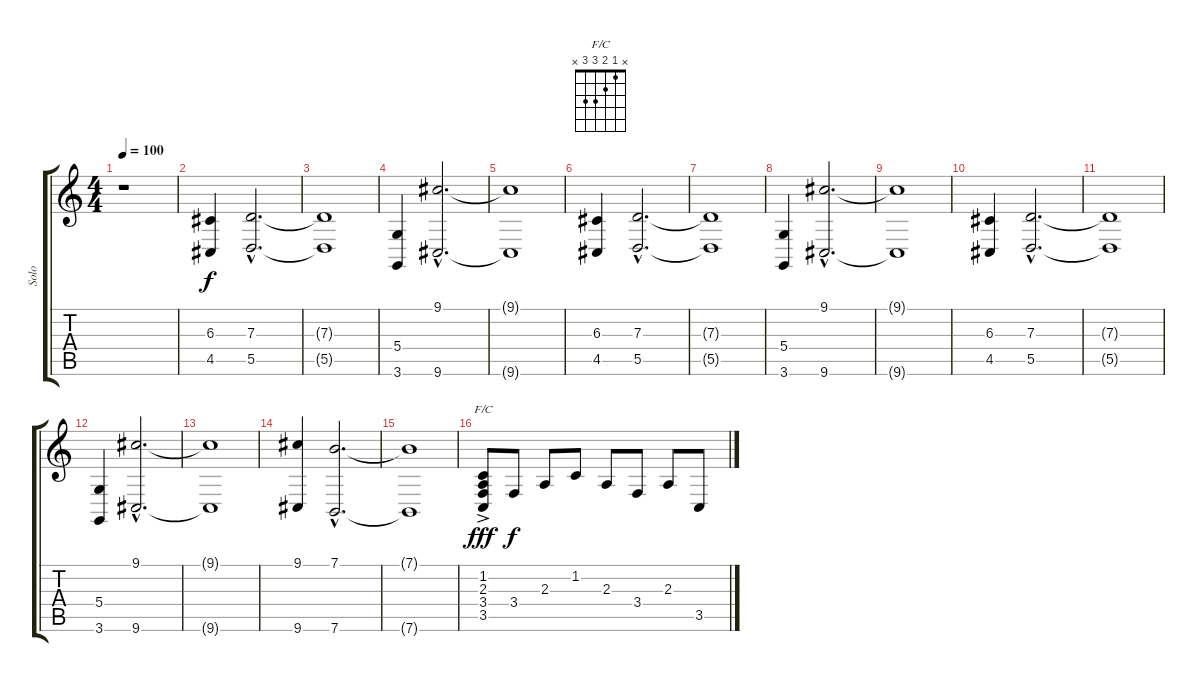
\track ("Solo" "Solo") {instrument stringensemble2}
\staff {score tabs}
\tuning (E4 B3 G3 D3 A2 E2) {hide}
\chord ("F/C" x 1 2 3 3 x)
\ts (4 4)
\tempo 100
\clef g2
\ks c
r.1{dy f instrument stringensemble2} |
(6.3 4.5).4 (7.3{hac} 5.5{hac}).2{d} |
(7.3{t} 5.5{t}).1 |
(5.4 3.6).4 (9.1{hac} 9.6{hac}).2{d} |
(9.1{t} 9.6{t}).1 |
(6.3 4.5).4 (7.3{hac} 5.5{hac}).2{d} |
(7.3{t} 5.5{t}).1 |
(5.4 3.6).4 (9.1{hac} 9.6{hac}).2{d} |
(9.1{t} 9.6{t}).1 |
(6.3 4.5).4 (7.3{hac} 5.5{hac}).2{d} |
(7.3{t} 5.5{t}).1 |
(5.4 3.6).4 (9.1{hac} 9.6{hac}).2{d} |
(9.1{t} 9.6{t}).1 |
(9.1 9.6).4 (7.1{hac} 7.6{hac}).2{d} |
(7.1{t} 7.6{t}).1 |
(1.2{ac} 2.3 3.4 3.5).8{ch "F/C" dy fff} 3.4.8{dy f} 2.3.8 1.2.8 2.3.8 3.4.8 2.3.8 3.5.8
